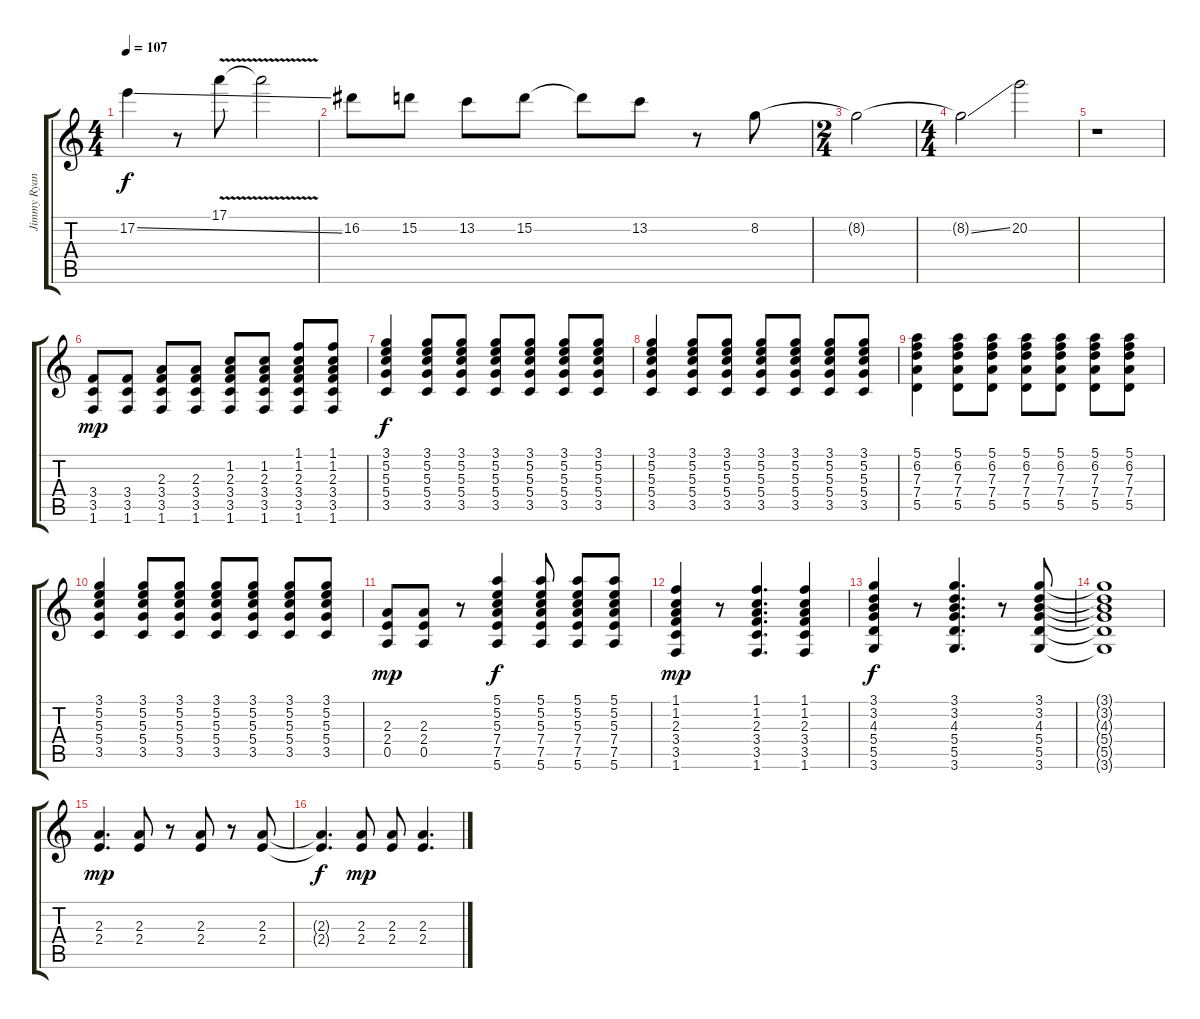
\track ("Jimmy Ryan (Electric Guitar)" "Jimmy Ryan") {instrument electricguitarclean}
\staff {score tabs}
\tuning (E4 B3 G3 D3 A2 E2) {hide}
\ts (4 4)
\tempo 107
\clef g2
\ks c
17.2{ss t}.4{dy f} r.8 17.1{v}.8 17.1{v t}.2 |
16.2.8 15.2.8 13.2.8 15.2.8 15.2{t}.8 13.2.8 r.8 8.2.8 |
\ts (2 4)
8.2{t}.2 |
\ts (4 4)
8.2{ss t}.2 20.2.2 |
r.1 |
(3.4 3.5 1.6).8{dy mp} (3.4 3.5 1.6).8 (2.3 3.4 3.5 1.6).8 (2.3 3.4 3.5 1.6).8 (1.2 2.3 3.4 3.5 1.6).8 (1.2 2.3 3.4 3.5 1.6).8 (1.1 1.2 2.3 3.4 3.5 1.6).8 (1.1 1.2 2.3 3.4 3.5 1.6).8 |
(3.1 5.2 5.3 5.4 3.5).4{dy f} (3.1 5.2 5.3 5.4 3.5).8 (3.1 5.2 5.3 5.4 3.5).8 (3.1 5.2 5.3 5.4 3.5).8 (3.1 5.2 5.3 5.4 3.5).8 (3.1 5.2 5.3 5.4 3.5).8 (3.1 5.2 5.3 5.4 3.5).8 |
(3.1 5.2 5.3 5.4 3.5).4 (3.1 5.2 5.3 5.4 3.5).8 (3.1 5.2 5.3 5.4 3.5).8 (3.1 5.2 5.3 5.4 3.5).8 (3.1 5.2 5.3 5.4 3.5).8 (3.1 5.2 5.3 5.4 3.5).8 (3.1 5.2 5.3 5.4 3.5).8 |
(5.1 6.2 7.3 7.4 5.5).4 (5.1 6.2 7.3 7.4 5.5).8 (5.1 6.2 7.3 7.4 5.5).8 (5.1 6.2 7.3 7.4 5.5).8 (5.1 6.2 7.3 7.4 5.5).8 (5.1 6.2 7.3 7.4 5.5).8 (5.1 6.2 7.3 7.4 5.5).8 |
(3.1 5.2 5.3 5.4 3.5).4 (3.1 5.2 5.3 5.4 3.5).8 (3.1 5.2 5.3 5.4 3.5).8 (3.1 5.2 5.3 5.4 3.5).8 (3.1 5.2 5.3 5.4 3.5).8 (3.1 5.2 5.3 5.4 3.5).8 (3.1 5.2 5.3 5.4 3.5).8 |
(2.3 2.4 0.5).8{dy mp} (2.3 2.4 0.5).8 r.8 (5.1 5.2 5.3 7.4 7.5 5.6).4{dy f} (5.1 5.2 5.3 7.4 7.5 5.6).8 (5.1 5.2 5.3 7.4 7.5 5.6).8 (5.1 5.2 5.3 7.4 7.5 5.6).8 |
(1.1 1.2 2.3 3.4 3.5 1.6).4{dy mp} r.8 (1.1 1.2 2.3 3.4 3.5 1.6).4{d} (1.1 1.2 2.3 3.4 3.5 1.6).4 |
(3.1 3.2 4.3 5.4 5.5 3.6).4{dy f} r.8 (3.1 3.2 4.3 5.4 5.5 3.6).4{d} r.8 (3.1 3.2 4.3 5.4 5.5 3.6).8 |
(3.1{t} 3.2{t} 4.3{t} 5.4{t} 5.5{t} 3.6{t}).1 |
(2.3 2.4).4{d dy mp} (2.3 2.4).8 r.8 (2.3 2.4).8 r.8 (2.3 2.4).8 |
(2.3{t} 2.4{t}).4{d dy f} (2.3 2.4).8{dy mp} (2.3 2.4).8 (2.3 2.4).4{d}
